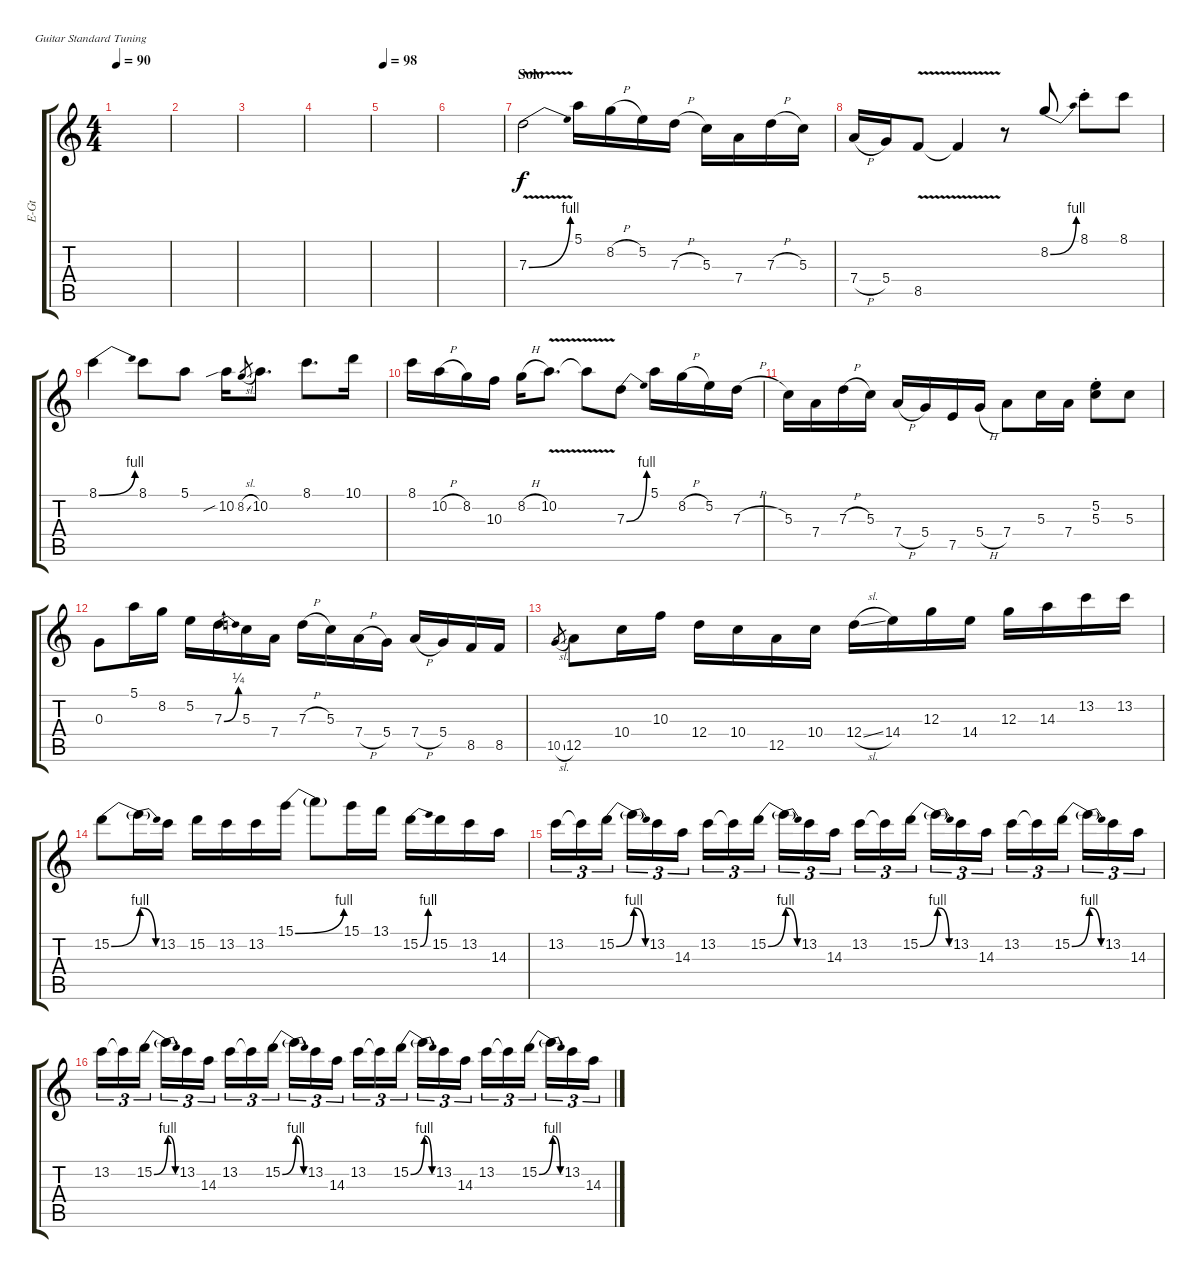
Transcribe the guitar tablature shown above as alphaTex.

\defaultSystemsLayout 4
\bracketExtendMode groupsimilarinstruments
\otherSystemsTrackNameOrientation horizontal
\track ("Telecaster Solo (Page)" "E-Gt") {mute instrument distortionguitar}
\staff {score tabs}
\tuning (E4 B3 G3 D3 A2 E2)
\ts (4 4)
\tempo 90
\clef g2
\ks c
|
|
|
|
\tempo 98
|
|
\section ("" "Solo")
7.3{be (bend 0 0 15 4) v}.2{beam Down} 5.1.16{beam Down} 8.2{h}.16{beam Down} 5.2.16{beam Down} 7.3{h}.16{beam Down} 5.3.16{beam Down} 7.4.16{beam Down} 7.3{h}.16{beam Down} 5.3.16{beam Down} |
7.4{h}.16{beam Up} 5.4.16{beam Up} 8.5{v}.8{beam Up} 8.5{v t}.4{beam Up} r.8{beam Up} 8.2{be (bend 0 0 15 4)}.8{beam Down} 8.1{st}.8{beam Down} 8.1.8{beam Down} |
8.1{be (bend 0 0 15 4)}.4{beam Down} 8.1.8{beam Down} 5.1.8{beam Down} 10.2{sib}.16{beam Down} 8.2{sl}.8{gr beam Up} 10.2.8{d beam Down} 8.1.8{d beam Down} 10.1.16{beam Down} |
8.1.16{beam Down} 10.2{h}.16{beam Down} 8.2.16{beam Down} 10.3.16{beam Down} 8.2{h}.16{beam Down} 10.2{v}.8{d beam Down} 10.2{v t}.8{beam Down} 7.3{be (bend 0 0 15 4)}.8{beam Down} 5.1.16{beam Down} 8.2{h}.16{beam Down} 5.2.16{beam Down} 7.3{h}.16{beam Down} |
5.3.16{beam Down} 7.4.16{beam Down} 7.3{h}.16{beam Down} 5.3.16{beam Down} 7.4{h}.16{beam Up} 5.4.16{beam Up} 7.5.16{beam Up} 5.4{h}.16{beam Up} 7.4.8{beam Down} 5.3.16{beam Down} 7.4.16{beam Down} (5.3{st} 5.2{st}).8{beam Down} 5.3.8{beam Down} |
0.3.8{beam Down} 5.1.16{beam Down} 8.2.16{beam Down} 5.2.16{beam Down} 7.3{be (bend 0 0 15 1)}.16{beam Down} 5.3.16{beam Down} 7.4.16{beam Down} 7.3{h}.16{beam Down} 5.3.16{beam Down} 7.4{h}.16{beam Down} 5.4.16{beam Down} 7.4{h}.16{beam Up} 5.4.16{beam Up} 8.5.16{beam Up} 8.5.16{beam Up} |
10.5{sl}.8{gr beam Up} 12.5.8{beam Down} 10.4.16{beam Down} 10.3.16{beam Down} 12.4.16{beam Down} 10.4.16{beam Down} 12.5.16{beam Down} 10.4.16{beam Down} 12.4{sl}.16{beam Down} 14.4.16{beam Down} 12.3.16{beam Down} 14.4.16{beam Down} 12.3.16{beam Down} 14.3.16{beam Down} 13.2.16{beam Down} 13.2.16{beam Down} |
15.2{be (bend 0 0 15 4)}.8{beam Down} 15.2{be (release 0 4 15 0) t}.16{beam Down} 13.2.16{beam Down} 15.2.16{beam Down} 13.2.16{beam Down} 13.2.16{beam Down} 15.1{be (bend 0 0 15 4)}.16{beam Down} 15.1{t}.8{beam Down} 15.1.16{beam Down} 13.1.16{beam Down} 15.2{be (bend 0 0 15 4)}.16{beam Down} 15.2.16{beam Down} 13.2.16{beam Down} 14.3.16{beam Down} |
13.2.16{tu (3 2) beam Down} 13.2{t}.16{tu (3 2) beam Down} 15.2{be (bend 0 0 60 4)}.16{tu (3 2) beam Down} 15.2{be (release 0 4 60 0) t}.16{tu (3 2) beam Down} 13.2.16{tu (3 2) beam Down} 14.3.16{tu (3 2) beam Down} 13.2.16{tu (3 2) beam Down} 13.2{t}.16{tu (3 2) beam Down} 15.2{be (bend 0 0 60 4)}.16{tu (3 2) beam Down} 15.2{be (release 0 4 60 0) t}.16{tu (3 2) beam Down} 13.2.16{tu (3 2) beam Down} 14.3.16{tu (3 2) beam Down} 13.2.16{tu (3 2) beam Down} 13.2{t}.16{tu (3 2) beam Down} 15.2{be (bend 0 0 60 4)}.16{tu (3 2) beam Down} 15.2{be (release 0 4 60 0) t}.16{tu (3 2) beam Down} 13.2.16{tu (3 2) beam Down} 14.3.16{tu (3 2) beam Down} 13.2.16{tu (3 2) beam Down} 13.2{t}.16{tu (3 2) beam Down} 15.2{be (bend 0 0 60 4)}.16{tu (3 2) beam Down} 15.2{be (release 0 4 60 0) t}.16{tu (3 2) beam Down} 13.2.16{tu (3 2) beam Down} 14.3.16{tu (3 2) beam Down} |
13.2.16{tu (3 2) beam Down} 13.2{t}.16{tu (3 2) beam Down} 15.2{be (bend 0 0 60 4)}.16{tu (3 2) beam Down} 15.2{be (release 0 4 60 0) t}.16{tu (3 2) beam Down} 13.2.16{tu (3 2) beam Down} 14.3.16{tu (3 2) beam Down} 13.2.16{tu (3 2) beam Down} 13.2{t}.16{tu (3 2) beam Down} 15.2{be (bend 0 0 60 4)}.16{tu (3 2) beam Down} 15.2{be (release 0 4 60 0) t}.16{tu (3 2) beam Down} 13.2.16{tu (3 2) beam Down} 14.3.16{tu (3 2) beam Down} 13.2.16{tu (3 2) beam Down} 13.2{t}.16{tu (3 2) beam Down} 15.2{be (bend 0 0 60 4)}.16{tu (3 2) beam Down} 15.2{be (release 0 4 60 0) t}.16{tu (3 2) beam Down} 13.2.16{tu (3 2) beam Down} 14.3.16{tu (3 2) beam Down} 13.2.16{tu (3 2) beam Down} 13.2{t}.16{tu (3 2) beam Down} 15.2{be (bend 0 0 60 4)}.16{tu (3 2) beam Down} 15.2{be (release 0 4 60 0) t}.16{tu (3 2) beam Down} 13.2.16{tu (3 2) beam Down} 14.3.16{tu (3 2) beam Down}
